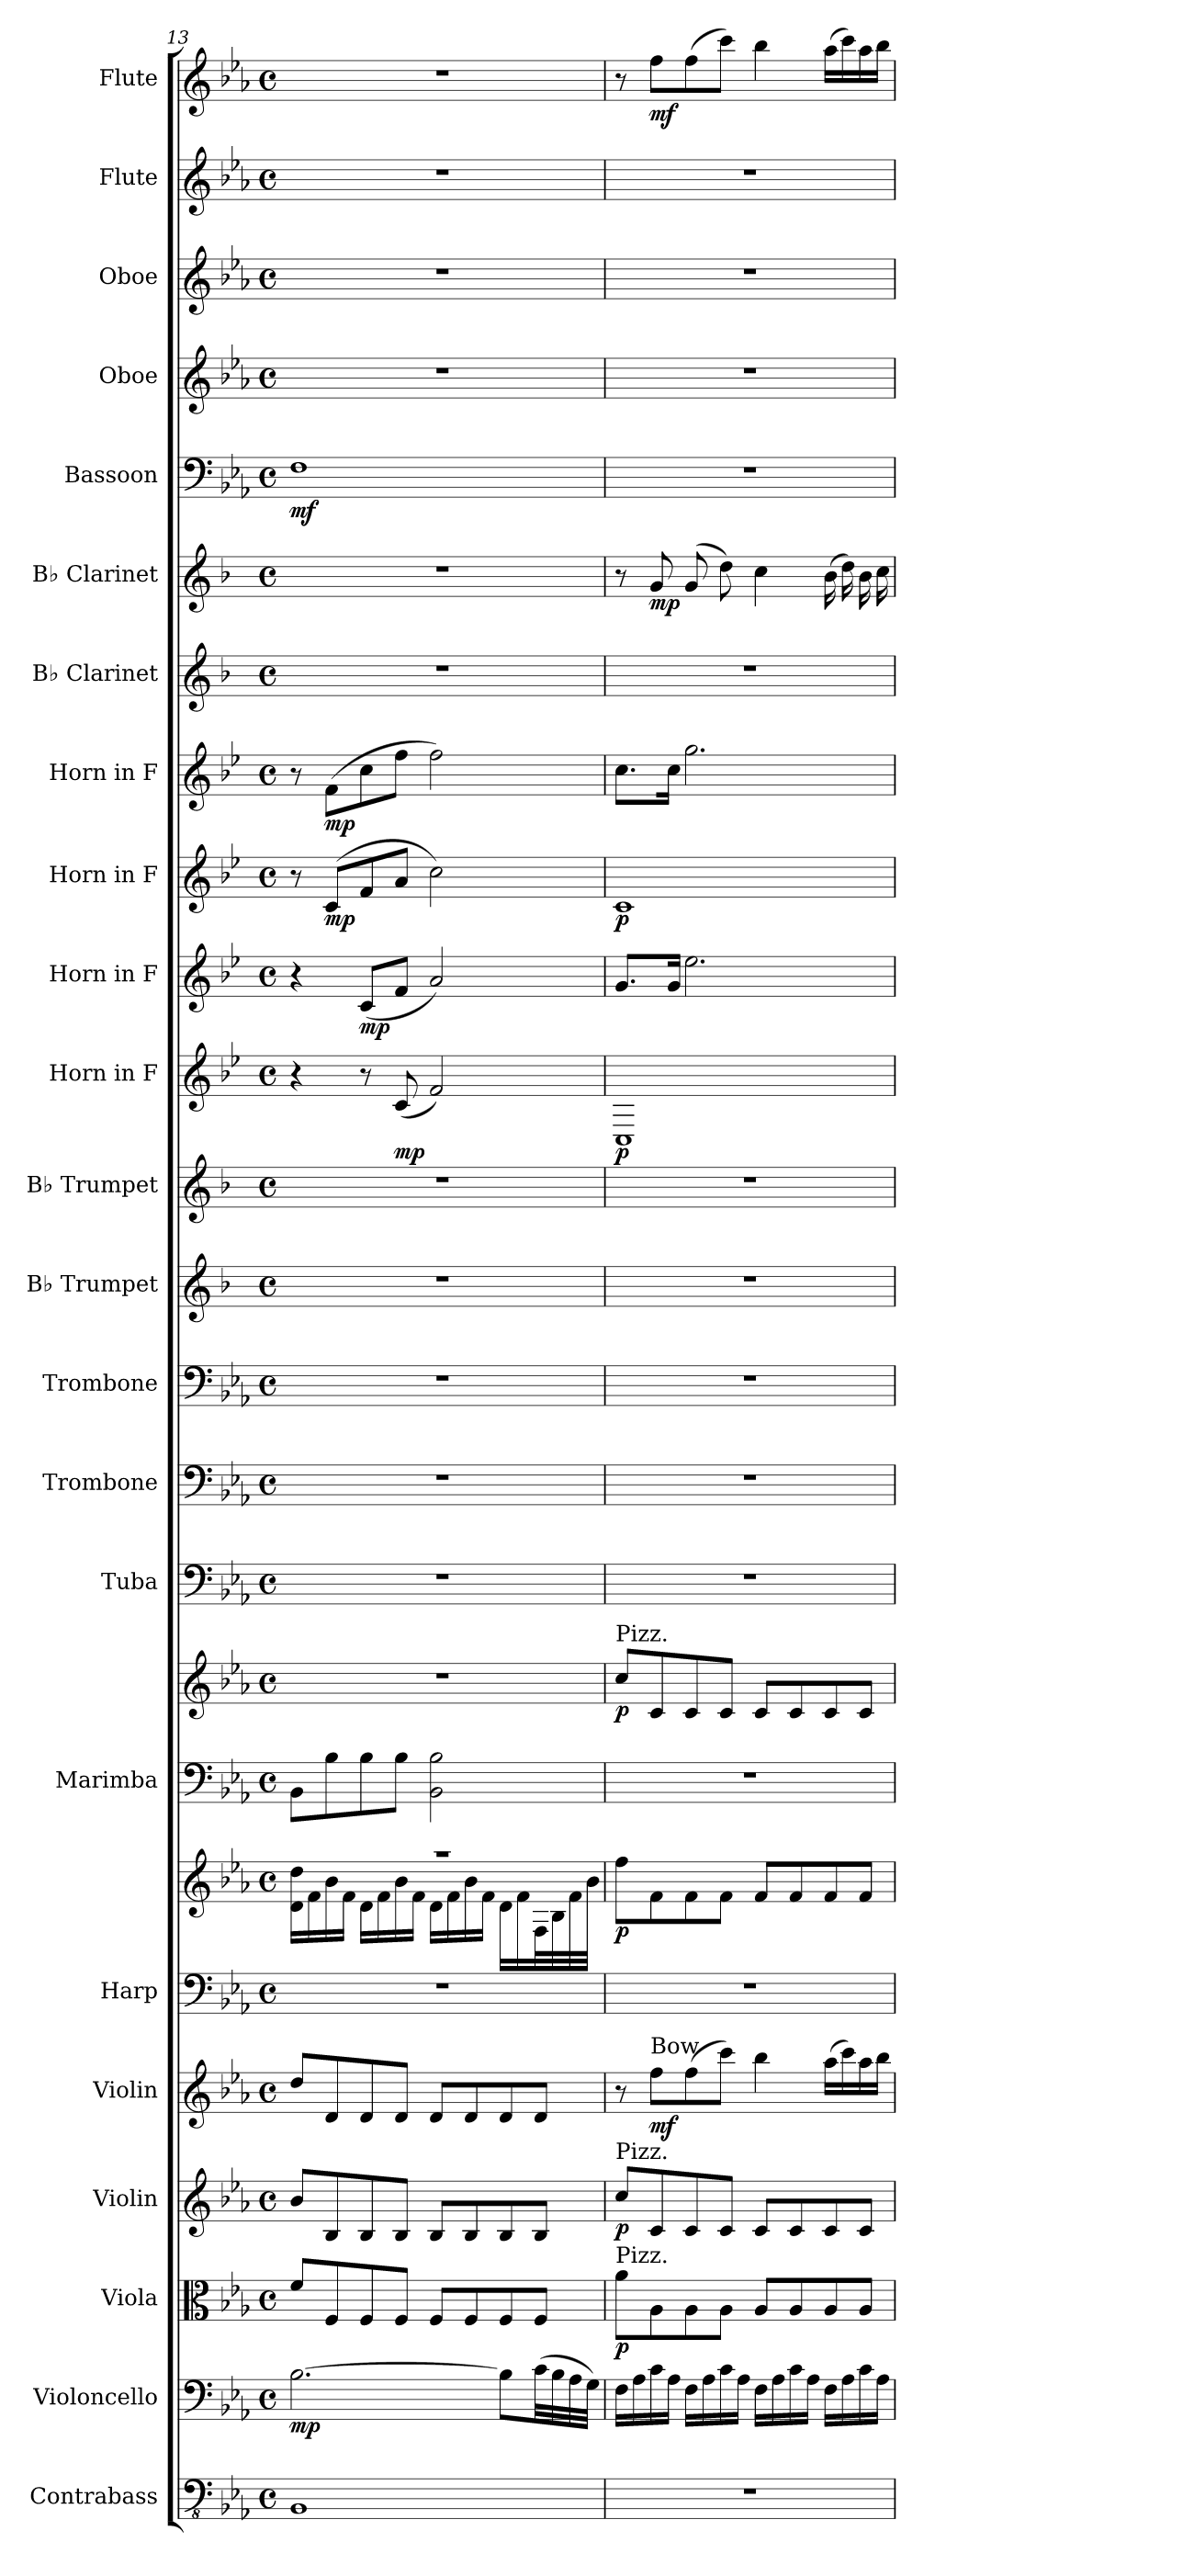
**kern	**kern	**dynam	**kern	**dynam	**kern	**dynam	**kern	**dynam	**kern	**kern	**dynam	**kern	**kern	**dynam	**kern	**kern	**kern	**kern	**kern	**kern	**dynam	**kern	**dynam	**kern	**dynam	**kern	**dynam	**kern	**kern	**dynam	**kern	**dynam	**kern	**kern	**kern	**kern	**dynam
*part23	*part22	*part22	*part21	*part21	*part20	*part20	*part19	*part19	*part18	*part18	*part18	*part17	*part17	*part17	*part16	*part15	*part14	*part13	*part12	*part11	*part11	*part10	*part10	*part9	*part9	*part8	*part8	*part7	*part6	*part6	*part5	*part5	*part4	*part3	*part2	*part1	*part1
*staff25	*staff24	*staff24	*staff23	*staff23	*staff22	*staff22	*staff21	*staff21	*staff20	*staff19	*staff19/20	*staff18	*staff17	*staff17/18	*staff16	*staff15	*staff14	*staff13	*staff12	*staff11	*staff11	*staff10	*staff10	*staff9	*staff9	*staff8	*staff8	*staff7	*staff6	*staff6	*staff5	*staff5	*staff4	*staff3	*staff2	*staff1	*staff1
*I"Contrabass	*I"Violoncello	*	*I"Viola	*	*I"Violin	*	*I"Violin	*	*I"Harp	*	*	*I"Marimba	*	*	*I"Tuba	*I"Trombone	*I"Trombone	*I"B♭ Trumpet	*I"B♭ Trumpet	*I"Horn in F	*	*I"Horn in F	*	*I"Horn in F	*	*I"Horn in F	*	*I"B♭ Clarinet	*I"B♭ Clarinet	*	*I"Bassoon	*	*I"Oboe	*I"Oboe	*I"Flute	*I"Flute	*
*I'Cb.	*I'Vlc.	*	*I'Vla.	*	*I'Vln.	*	*I'Vln.	*	*I'Hrp.	*	*	*I'Mrm.	*	*	*I'Tba.	*I'Trb.	*I'Trb.	*I'B♭ Tpt.	*I'B♭ Tpt.	*	*	*	*	*	*	*	*	*I'B♭ Cl.	*I'B♭ Cl.	*	*I'Bsn.	*	*I'Ob.	*I'Ob.	*I'Fl.	*I'Fl.	*
*clefFv4	*clefF4	*	*clefC3	*	*clefG2	*	*clefG2	*	*clefF4	*clefG2	*	*clefF4	*clefG2	*	*clefF4	*clefF4	*clefF4	*clefG2	*clefG2	*clefG2	*	*clefG2	*	*clefG2	*	*clefG2	*	*clefG2	*clefG2	*	*clefF4	*	*clefG2	*clefG2	*clefG2	*clefG2	*
*	*	*	*	*	*	*	*	*	*	*	*	*	*	*	*	*	*	*ITrd1c2	*ITrd1c2	*ITrd4c7	*	*ITrd4c7	*	*ITrd4c7	*	*ITrd4c7	*	*ITrd1c2	*ITrd1c2	*	*	*	*	*	*	*	*
*k[b-e-a-]	*k[b-e-a-]	*	*k[b-e-a-]	*	*k[b-e-a-]	*	*k[b-e-a-]	*	*k[b-e-a-]	*k[b-e-a-]	*	*k[b-e-a-]	*k[b-e-a-]	*	*k[b-e-a-]	*k[b-e-a-]	*k[b-e-a-]	*k[b-e-a-]	*k[b-e-a-]	*k[b-e-a-]	*	*k[b-e-a-]	*	*k[b-e-a-]	*	*k[b-e-a-]	*	*k[b-e-a-]	*k[b-e-a-]	*	*k[b-e-a-]	*	*k[b-e-a-]	*k[b-e-a-]	*k[b-e-a-]	*k[b-e-a-]	*
*M4/4	*M4/4	*	*M4/4	*	*M4/4	*	*M4/4	*	*M4/4	*M4/4	*	*M4/4	*M4/4	*	*M4/4	*M4/4	*M4/4	*M4/4	*M4/4	*M4/4	*	*M4/4	*	*M4/4	*	*M4/4	*	*M4/4	*M4/4	*	*M4/4	*	*M4/4	*M4/4	*M4/4	*M4/4	*
*met(c)	*met(c)	*	*met(c)	*	*met(c)	*	*met(c)	*	*met(c)	*met(c)	*	*met(c)	*met(c)	*	*met(c)	*met(c)	*met(c)	*met(c)	*met(c)	*met(c)	*	*met(c)	*	*met(c)	*	*met(c)	*	*met(c)	*met(c)	*	*met(c)	*	*met(c)	*met(c)	*met(c)	*met(c)	*
=13	=13	=13	=13	=13	=13	=13	=13	=13	=13	=13	=13	=13	=13	=13	=13	=13	=13	=13	=13	=13	=13	=13	=13	=13	=13	=13	=13	=13	=13	=13	=13	=13	=13	=13	=13	=13	=13
*	*	*	*	*	*	*	*	*	*	*^	*	*	*	*	*	*	*	*	*	*	*	*	*	*	*	*	*	*	*	*	*	*	*	*	*	*	*
!	!	!LO:DY:b	!	!	!	!	!	!	!	!	!	!	!	!	!	!	!	!	!	!	!	!	!	!	!	!	!	!	!	!	!	!	!LO:DY:b	!	!	!	!	!
1BBB-	[2.B-\	mp	8f/L	.	8b-/L	.	8dd/L	.	1r	1r	16d\ 16dd\LL	.	8BB-\L	1r	.	1r	1r	1r	1r	1r	4r	.	4r	.	8r	.	8r	.	1r	1r	.	1F	mf	1r	1r	1r	1r	.
.	.	.	.	.	.	.	.	.	.	.	16f\	.	.	.	.	.	.	.	.	.	.	.	.	.	.	.	.	.	.	.	.	.	.	.	.	.	.	.
!	!	!	!	!	!	!	!	!	!	!	!	!	!	!	!	!	!	!	!	!	!	!	!	!	!	!LO:DY:b	!	!LO:DY:b	!	!	!	!	!	!	!	!	!	!
.	.	.	8F/	.	8B-/	.	8d/	.	.	.	16b-\	.	8B-\	.	.	.	.	.	.	.	.	.	.	.	(8F/L	mp	(8B-\L	mp	.	.	.	.	.	.	.	.	.	.
.	.	.	.	.	.	.	.	.	.	.	16f\JJ	.	.	.	.	.	.	.	.	.	.	.	.	.	.	.	.	.	.	.	.	.	.	.	.	.	.	.
!	!	!	!	!	!	!	!	!	!	!	!	!	!	!	!	!	!	!	!	!	!	!	!	!LO:DY:b	!	!	!	!	!	!	!	!	!	!	!	!	!	!
.	.	.	8F/	.	8B-/	.	8d/	.	.	.	16d\LL	.	8B-\	.	.	.	.	.	.	.	8r	.	(8F/L	mp	8B-/	.	8f\	.	.	.	.	.	.	.	.	.	.	.
.	.	.	.	.	.	.	.	.	.	.	16f\	.	.	.	.	.	.	.	.	.	.	.	.	.	.	.	.	.	.	.	.	.	.	.	.	.	.	.
!	!	!	!	!	!	!	!	!	!	!	!	!	!	!	!	!	!	!	!	!	!	!LO:DY:b	!	!	!	!	!	!	!	!	!	!	!	!	!	!	!	!
.	.	.	8F/J	.	8B-/J	.	8d/J	.	.	.	16b-\	.	8B-\J	.	.	.	.	.	.	.	(8F/	mp	8B-/J	.	8d/J	.	8b-\J	.	.	.	.	.	.	.	.	.	.	.
.	.	.	.	.	.	.	.	.	.	.	16f\JJ	.	.	.	.	.	.	.	.	.	.	.	.	.	.	.	.	.	.	.	.	.	.	.	.	.	.	.
.	.	.	8F/L	.	8B-/L	.	8d/L	.	.	.	16d\LL	.	2BB-\ 2B-\	.	.	.	.	.	.	.	2B-/)	.	2d/)	.	2f\)	.	2b-\)	.	.	.	.	.	.	.	.	.	.	.
.	.	.	.	.	.	.	.	.	.	.	16f\	.	.	.	.	.	.	.	.	.	.	.	.	.	.	.	.	.	.	.	.	.	.	.	.	.	.	.
.	.	.	8F/	.	8B-/	.	8d/	.	.	.	16b-\	.	.	.	.	.	.	.	.	.	.	.	.	.	.	.	.	.	.	.	.	.	.	.	.	.	.	.
.	.	.	.	.	.	.	.	.	.	.	16f\JJ	.	.	.	.	.	.	.	.	.	.	.	.	.	.	.	.	.	.	.	.	.	.	.	.	.	.	.
.	8B-\L]	.	8F/	.	8B-/	.	8d/	.	.	.	16d\LL	.	.	.	.	.	.	.	.	.	.	.	.	.	.	.	.	.	.	.	.	.	.	.	.	.	.	.
.	.	.	.	.	.	.	.	.	.	.	16f\	.	.	.	.	.	.	.	.	.	.	.	.	.	.	.	.	.	.	.	.	.	.	.	.	.	.	.
.	(32c\LL	.	8F/J	.	8B-/J	.	8d/J	.	.	.	32F\L	.	.	.	.	.	.	.	.	.	.	.	.	.	.	.	.	.	.	.	.	.	.	.	.	.	.	.
.	32B-\	.	.	.	.	.	.	.	.	.	32B-\	.	.	.	.	.	.	.	.	.	.	.	.	.	.	.	.	.	.	.	.	.	.	.	.	.	.	.
.	32A-\	.	.	.	.	.	.	.	.	.	32f\	.	.	.	.	.	.	.	.	.	.	.	.	.	.	.	.	.	.	.	.	.	.	.	.	.	.	.
.	32G\JJJ)	.	.	.	.	.	.	.	.	.	32b-\JJJ	.	.	.	.	.	.	.	.	.	.	.	.	.	.	.	.	.	.	.	.	.	.	.	.	.	.	.
!!LO:PB:g=z
=14	=14	=14	=14	=14	=14	=14	=14	=14	=14	=14	=14	=14	=14	=14	=14	=14	=14	=14	=14	=14	=14	=14	=14	=14	=14	=14	=14	=14	=14	=14	=14	=14	=14	=14	=14	=14	=14	=14
!	!	!	!	!	!	!	!	!	!	!	!	!	!	!LO:TX:a:t=Pizz.	!	!	!	!	!	!	!	!	!	!	!	!	!	!	!	!	!	!	!	!	!	!	!	!
!	!	!	!	!	!	!	!	!	!	!LO:TX:a:t=Pizz.	!	!	!	!	!	!	!	!	!	!	!	!	!	!	!	!	!	!	!	!	!	!	!	!	!	!	!	!
!	!	!	!	!	!LO:TX:a:t=Pizz.	!	!	!	!	!	!	!	!	!	!	!	!	!	!	!	!	!	!	!	!	!	!	!	!	!	!	!	!	!	!	!	!	!
!	!	!	!LO:TX:a:t=Pizz.	!	!	!	!	!	!	!	!	!	!	!	!	!	!	!	!	!	!	!	!	!	!	!	!	!	!	!	!	!	!	!	!	!	!	!
!	!	!	!	!LO:DY:b	!	!LO:DY:b	!	!	!	!	!	!LO:DY:b	!	!	!LO:DY:b	!	!	!	!	!	!	!LO:DY:b	!	!	!	!LO:DY:b	!	!	!	!	!	!	!	!	!	!	!	!
*	*	*	*	*	*	*	*	*	*	*v	*v	*	*	*	*	*	*	*	*	*	*	*	*	*	*	*	*	*	*	*	*	*	*	*	*	*	*	*
1r	16F\LL	.	8a-\L	p	8cc/L	p	8r	.	1r	8ff\L	p	1r	8cc/L	p	1r	1r	1r	1r	1r	1FF	p	8.c/L	.	1F	p	8.f\L	.	1r	8r	.	1r	.	1r	1r	1r	8r	.
.	16A-\	.	.	.	.	.	.	.	.	.	.	.	.	.	.	.	.	.	.	.	.	.	.	.	.	.	.	.	.	.	.	.	.	.	.	.	.
!	!	!	!	!	!	!	!LO:TX:a:t=Bow	!	!	!	!	!	!	!	!	!	!	!	!	!	!	!	!	!	!	!	!	!	!	!	!	!	!	!	!	!	!
!	!	!	!	!	!	!	!	!LO:DY:b	!	!	!	!	!	!	!	!	!	!	!	!	!	!	!	!	!	!	!	!	!	!LO:DY:b	!	!	!	!	!	!	!LO:DY:b
.	16c\	.	8A-\	.	8c/	.	8ff\L	mf	.	8f\	.	.	8c/	.	.	.	.	.	.	.	.	.	.	.	.	.	.	.	8f/	mp	.	.	.	.	.	8ff\L	mf
.	16A-\JJ	.	.	.	.	.	.	.	.	.	.	.	.	.	.	.	.	.	.	.	.	16c/Jk	.	.	.	16f\Jk	.	.	.	.	.	.	.	.	.	.	.
.	16F\LL	.	8A-\	.	8c/	.	(8ff\	.	.	8f\	.	.	8c/	.	.	.	.	.	.	.	.	2.a-\	.	.	.	2.cc\	.	.	(8f/	.	.	.	.	.	.	(8ff\	.
.	16A-\	.	.	.	.	.	.	.	.	.	.	.	.	.	.	.	.	.	.	.	.	.	.	.	.	.	.	.	.	.	.	.	.	.	.	.	.
.	16c\	.	8A-\J	.	8c/J	.	8ccc\J)	.	.	8f\J	.	.	8c/J	.	.	.	.	.	.	.	.	.	.	.	.	.	.	.	8cc\)	.	.	.	.	.	.	8ccc\J)	.
.	16A-\JJ	.	.	.	.	.	.	.	.	.	.	.	.	.	.	.	.	.	.	.	.	.	.	.	.	.	.	.	.	.	.	.	.	.	.	.	.
.	16F\LL	.	8A-/L	.	8c/L	.	4bb-\	.	.	8f/L	.	.	8c/L	.	.	.	.	.	.	.	.	.	.	.	.	.	.	.	4b-\	.	.	.	.	.	.	4bb-\	.
.	16A-\	.	.	.	.	.	.	.	.	.	.	.	.	.	.	.	.	.	.	.	.	.	.	.	.	.	.	.	.	.	.	.	.	.	.	.	.
.	16c\	.	8A-/	.	8c/	.	.	.	.	8f/	.	.	8c/	.	.	.	.	.	.	.	.	.	.	.	.	.	.	.	.	.	.	.	.	.	.	.	.
.	16A-\JJ	.	.	.	.	.	.	.	.	.	.	.	.	.	.	.	.	.	.	.	.	.	.	.	.	.	.	.	.	.	.	.	.	.	.	.	.
.	16F\LL	.	8A-/	.	8c/	.	(16aa-\LL	.	.	8f/	.	.	8c/	.	.	.	.	.	.	.	.	.	.	.	.	.	.	.	(16a-\	.	.	.	.	.	.	(16aa-\LL	.
.	16A-\	.	.	.	.	.	16ccc\)	.	.	.	.	.	.	.	.	.	.	.	.	.	.	.	.	.	.	.	.	.	16cc\)	.	.	.	.	.	.	16ccc\)	.
.	16c\	.	8A-/J	.	8c/J	.	16aa-\	.	.	8f/J	.	.	8c/J	.	.	.	.	.	.	.	.	.	.	.	.	.	.	.	16a-\	.	.	.	.	.	.	16aa-\	.
.	16A-\JJ	.	.	.	.	.	16bb-\JJ	.	.	.	.	.	.	.	.	.	.	.	.	.	.	.	.	.	.	.	.	.	16b-\	.	.	.	.	.	.	16bb-\JJ	.
=	=	=	=	=	=	=	=	=	=	=	=	=	=	=	=	=	=	=	=	=	=	=	=	=	=	=	=	=	=	=	=	=	=	=	=	=	=
*-	*-	*-	*-	*-	*-	*-	*-	*-	*-	*-	*-	*-	*-	*-	*-	*-	*-	*-	*-	*-	*-	*-	*-	*-	*-	*-	*-	*-	*-	*-	*-	*-	*-	*-	*-	*-	*-
